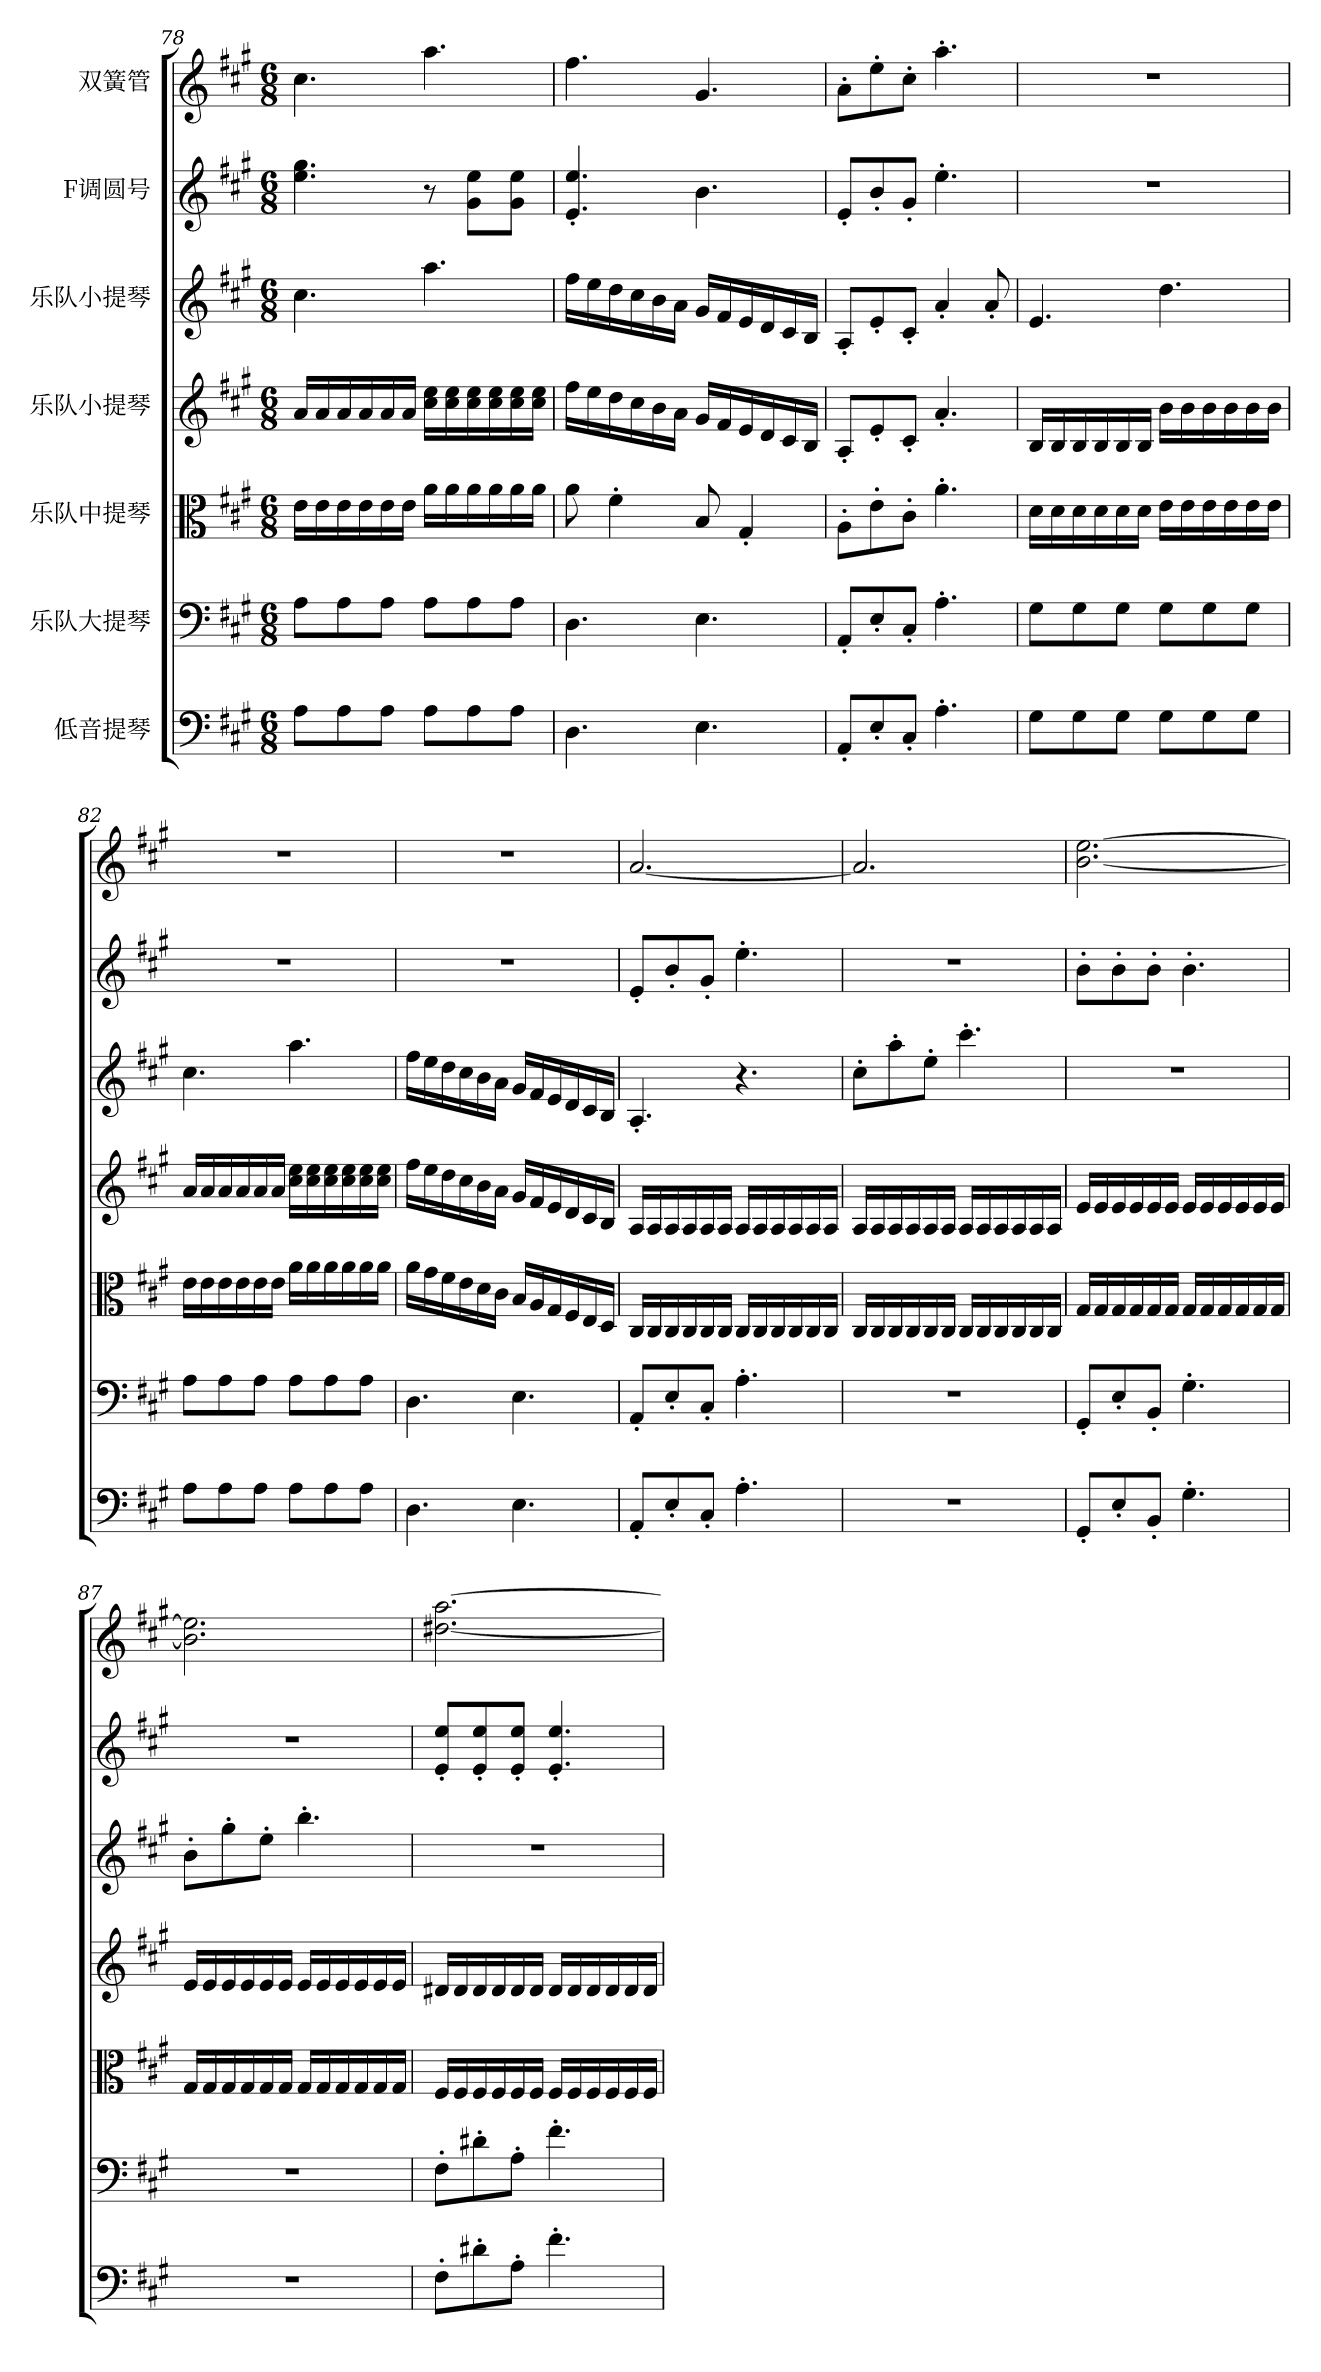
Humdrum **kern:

**kern	**kern	**kern	**kern	**kern	**kern	**kern
*part7	*part6	*part5	*part4	*part3	*part2	*part1
*staff7	*staff6	*staff5	*staff4	*staff3	*staff2	*staff1
*I"低音提琴	*I"乐队大提琴	*I"乐队中提琴	*I"乐队小提琴	*I"乐队小提琴	*I"F调圆号	*I"双簧管
*clefF4	*clefF4	*clefC3	*clefG2	*clefG2	*clefG2	*clefG2
*ITrd7c12	*	*	*	*	*ITrd4c7	*
*k[f#c#g#]	*k[f#c#g#]	*k[f#c#g#]	*k[f#c#g#]	*k[f#c#g#]	*k[f#c#]	*k[f#c#g#]
*M6/8	*M6/8	*M6/8	*M6/8	*M6/8	*M6/8	*M6/8
=78	=78	=78	=78	=78	=78	=78
8AA\L	8A\L	16e\LL	16a/LL	4.cc#\	4.a\ 4.cc#\	4.cc#\
.	.	16e\	16a/	.	.	.
8AA\	8A\	16e\	16a/	.	.	.
.	.	16e\	16a/	.	.	.
8AA\J	8A\J	16e\	16a/	.	.	.
.	.	16e\JJ	16a/JJ	.	.	.
8AA\L	8A\L	16a\LL	16cc#\ 16ee\LL	4.aa\	8r	4.aa\
.	.	16a\	16cc#\ 16ee\	.	.	.
8AA\	8A\	16a\	16cc#\ 16ee\	.	8c#\ 8a\L	.
.	.	16a\	16cc#\ 16ee\	.	.	.
8AA\J	8A\J	16a\	16cc#\ 16ee\	.	8c#\ 8a\J	.
.	.	16a\JJ	16cc#\ 16ee\JJ	.	.	.
!!LO:PB:g=z
=79	=79	=79	=79	=79	=79	=79
4.DD\	4.D\	8a\	16ff#\LL	16ff#\LL	4.A/' 4.a/'	4.ff#\
.	.	.	16ee\	16ee\	.	.
.	.	4f#'\	16dd\	16dd\	.	.
.	.	.	16cc#\	16cc#\	.	.
.	.	.	16b\	16b\	.	.
.	.	.	16a\JJ	16a\JJ	.	.
4.EE\	4.E\	8B/	16g#/LL	16g#/LL	4.e\	4.g#/
.	.	.	16f#/	16f#/	.	.
.	.	4G#'/	16e/	16e/	.	.
.	.	.	16d/	16d/	.	.
.	.	.	16c#/	16c#/	.	.
.	.	.	16B/JJ	16B/JJ	.	.
=80	=80	=80	=80	=80	=80	=80
8AAA'/L	8AA'/L	8A'\L	8A'/L	8A'/L	8A'/L	8a'\L
8EE'/	8E'/	8e'\	8e'/	8e'/	8e'/	8ee'\
8CC#'/J	8C#'/J	8c#'\J	8c#'/J	8c#'/J	8c#'/J	8cc#'\J
4.AA'\	4.A'\	4.a'\	4.a'/	4a'/	4.a'\	4.aa'\
.	.	.	.	8a'/	.	.
=81	=81	=81	=81	=81	=81	=81
8GG#\L	8G#\L	16d\LL	16B/LL	4.e/	2.r	2.r
.	.	16d\	16B/	.	.	.
8GG#\	8G#\	16d\	16B/	.	.	.
.	.	16d\	16B/	.	.	.
8GG#\J	8G#\J	16d\	16B/	.	.	.
.	.	16d\JJ	16B/JJ	.	.	.
8GG#\L	8G#\L	16e\LL	16b\LL	4.dd\	.	.
.	.	16e\	16b\	.	.	.
8GG#\	8G#\	16e\	16b\	.	.	.
.	.	16e\	16b\	.	.	.
8GG#\J	8G#\J	16e\	16b\	.	.	.
.	.	16e\JJ	16b\JJ	.	.	.
!!LO:PB:g=z
=82	=82	=82	=82	=82	=82	=82
8AA\L	8A\L	16e\LL	16a/LL	4.cc#\	2.r	2.r
.	.	16e\	16a/	.	.	.
8AA\	8A\	16e\	16a/	.	.	.
.	.	16e\	16a/	.	.	.
8AA\J	8A\J	16e\	16a/	.	.	.
.	.	16e\JJ	16a/JJ	.	.	.
8AA\L	8A\L	16a\LL	16cc#\ 16ee\LL	4.aa\	.	.
.	.	16a\	16cc#\ 16ee\	.	.	.
8AA\	8A\	16a\	16cc#\ 16ee\	.	.	.
.	.	16a\	16cc#\ 16ee\	.	.	.
8AA\J	8A\J	16a\	16cc#\ 16ee\	.	.	.
.	.	16a\JJ	16cc#\ 16ee\JJ	.	.	.
=83	=83	=83	=83	=83	=83	=83
4.DD\	4.D\	16a\LL	16ff#\LL	16ff#\LL	2.r	2.r
.	.	16g#\	16ee\	16ee\	.	.
.	.	16f#\	16dd\	16dd\	.	.
.	.	16e\	16cc#\	16cc#\	.	.
.	.	16d\	16b\	16b\	.	.
.	.	16c#\JJ	16a\JJ	16a\JJ	.	.
4.EE\	4.E\	16B/LL	16g#/LL	16g#/LL	.	.
.	.	16A/	16f#/	16f#/	.	.
.	.	16G#/	16e/	16e/	.	.
.	.	16F#/	16d/	16d/	.	.
.	.	16E/	16c#/	16c#/	.	.
.	.	16D/JJ	16B/JJ	16B/JJ	.	.
=84	=84	=84	=84	=84	=84	=84
8AAA'/L	8AA'/L	16C#/LL	16A/LL	4.A'/	8A'/L	[2.a/
.	.	16C#/	16A/	.	.	.
8EE'/	8E'/	16C#/	16A/	.	8e'/	.
.	.	16C#/	16A/	.	.	.
8CC#'/J	8C#'/J	16C#/	16A/	.	8c#'/J	.
.	.	16C#/JJ	16A/JJ	.	.	.
4.AA'\	4.A'\	16C#/LL	16A/LL	4.r	4.a'\	.
.	.	16C#/	16A/	.	.	.
.	.	16C#/	16A/	.	.	.
.	.	16C#/	16A/	.	.	.
.	.	16C#/	16A/	.	.	.
.	.	16C#/JJ	16A/JJ	.	.	.
!!LO:PB:g=z
=85	=85	=85	=85	=85	=85	=85
2.r	2.r	16C#/LL	16A/LL	8cc#'\L	2.r	2.a/]
.	.	16C#/	16A/	.	.	.
.	.	16C#/	16A/	8aa'\	.	.
.	.	16C#/	16A/	.	.	.
.	.	16C#/	16A/	8ee'\J	.	.
.	.	16C#/JJ	16A/JJ	.	.	.
.	.	16C#/LL	16A/LL	4.ccc#'\	.	.
.	.	16C#/	16A/	.	.	.
.	.	16C#/	16A/	.	.	.
.	.	16C#/	16A/	.	.	.
.	.	16C#/	16A/	.	.	.
.	.	16C#/JJ	16A/JJ	.	.	.
=86	=86	=86	=86	=86	=86	=86
8GGG#'/L	8GG#'/L	16G#/LL	16e/LL	2.r	8e'\L	[2.b\ [2.ee\
.	.	16G#/	16e/	.	.	.
8EE'/	8E'/	16G#/	16e/	.	8e'\	.
.	.	16G#/	16e/	.	.	.
8BBB'/J	8BB'/J	16G#/	16e/	.	8e'\J	.
.	.	16G#/JJ	16e/JJ	.	.	.
4.GG#'\	4.G#'\	16G#/LL	16e/LL	.	4.e'\	.
.	.	16G#/	16e/	.	.	.
.	.	16G#/	16e/	.	.	.
.	.	16G#/	16e/	.	.	.
.	.	16G#/	16e/	.	.	.
.	.	16G#/JJ	16e/JJ	.	.	.
=87	=87	=87	=87	=87	=87	=87
2.r	2.r	16G#/LL	16e/LL	8b'\L	2.r	2.b\] 2.ee\]
.	.	16G#/	16e/	.	.	.
.	.	16G#/	16e/	8gg#'\	.	.
.	.	16G#/	16e/	.	.	.
.	.	16G#/	16e/	8ee'\J	.	.
.	.	16G#/JJ	16e/JJ	.	.	.
.	.	16G#/LL	16e/LL	4.bb'\	.	.
.	.	16G#/	16e/	.	.	.
.	.	16G#/	16e/	.	.	.
.	.	16G#/	16e/	.	.	.
.	.	16G#/	16e/	.	.	.
.	.	16G#/JJ	16e/JJ	.	.	.
!!LO:PB:g=z
=88	=88	=88	=88	=88	=88	=88
8FF#'\L	8F#'\L	16F#/LL	16d#X/LL	2.r	8A/' 8a/'L	[2.dd#X\ [2.aa\
.	.	16F#/	16d#/	.	.	.
8D#X'\	8d#X'\	16F#/	16d#/	.	8A/' 8a/'	.
.	.	16F#/	16d#/	.	.	.
8AA'\J	8A'\J	16F#/	16d#/	.	8A/' 8a/'J	.
.	.	16F#/JJ	16d#/JJ	.	.	.
4.F#'\	4.f#'\	16F#/LL	16d#/LL	.	4.A/' 4.a/'	.
.	.	16F#/	16d#/	.	.	.
.	.	16F#/	16d#/	.	.	.
.	.	16F#/	16d#/	.	.	.
.	.	16F#/	16d#/	.	.	.
.	.	16F#/JJ	16d#/JJ	.	.	.
=	=	=	=	=	=	=
*-	*-	*-	*-	*-	*-	*-
